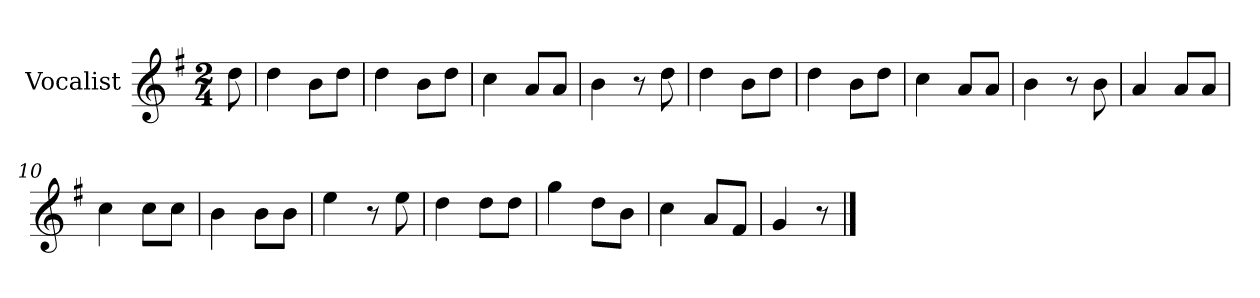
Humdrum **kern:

**kern
*part1
*staff1
*I"Vocalist
*k[f#]
*G:
*M2/4
=
8dd
=1
4dd
8bL
8ddJ
=2
4dd
8bL
8ddJ
=3
4cc
8aL
8aJ
=4
4b
8r
8dd
=5
4dd
8bL
8ddJ
=6
4dd
8bL
8ddJ
=7
4cc
8aL
8aJ
=8
4b
8r
8b
=9
4a
8aL
8aJ
=10
4cc
8ccL
8ccJ
=11
4b
8bL
8bJ
=12
4ee
8r
8ee
=13
4dd
8ddL
8ddJ
=14
4gg
8ddL
8bJ
=15
4cc
8aL
8f#J
=16
4g
8r
==
*-
